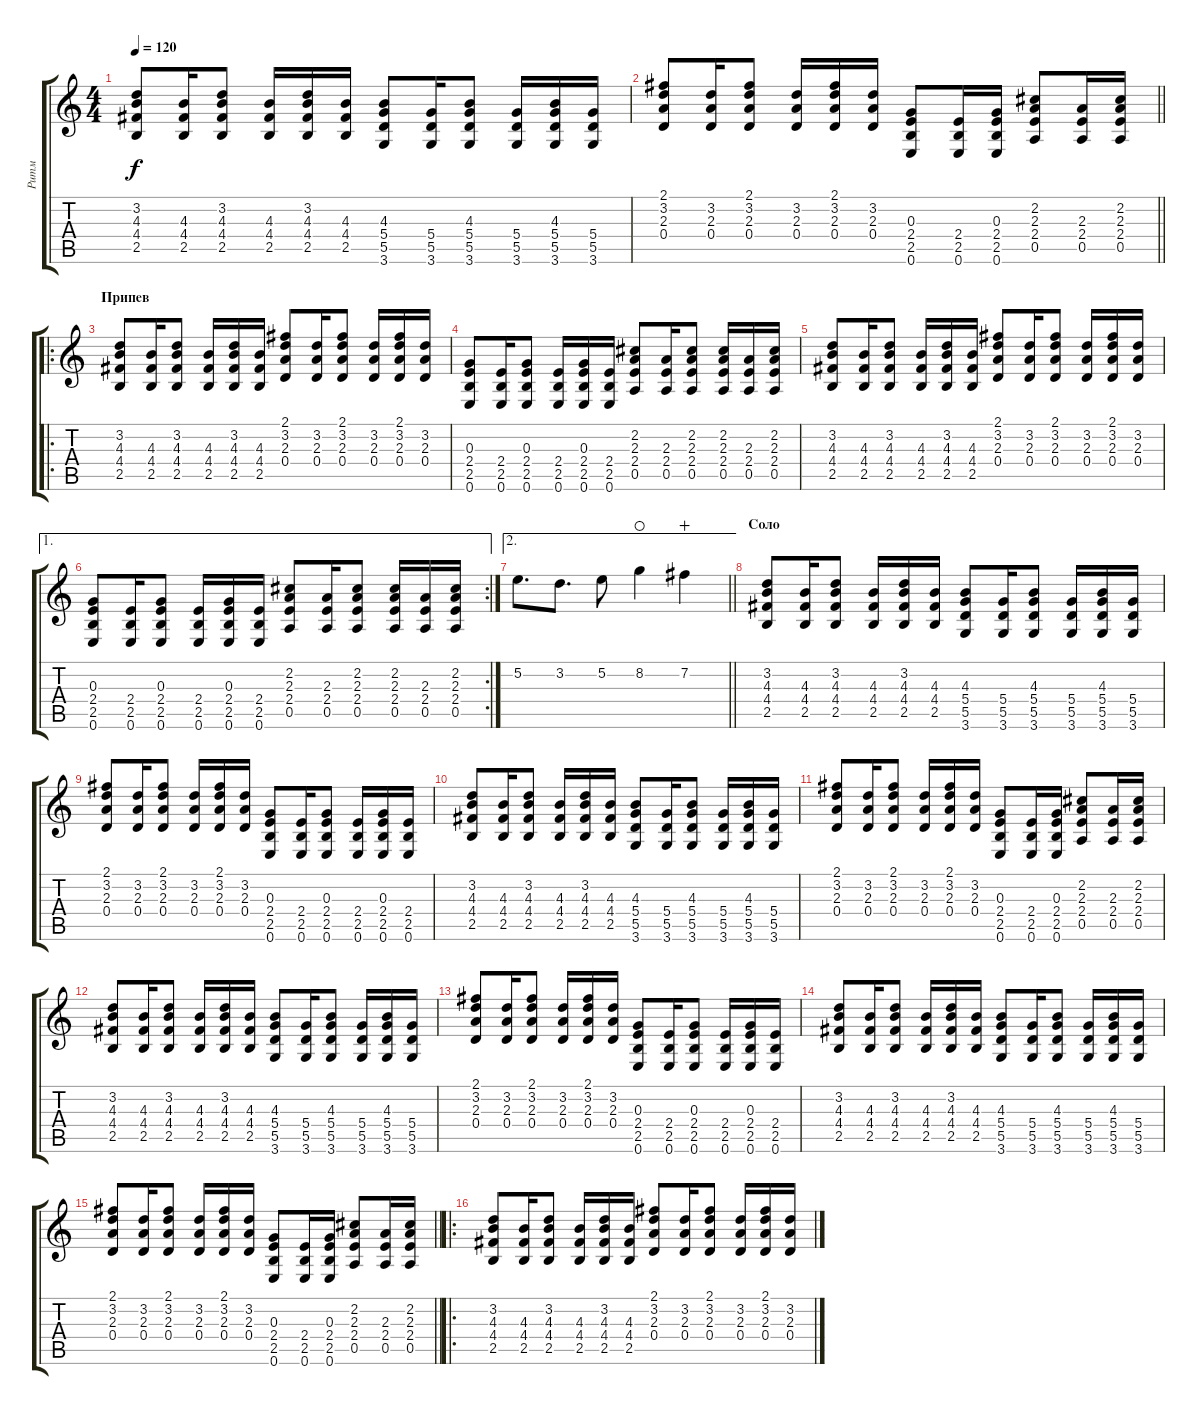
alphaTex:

\track ("Ритм" "Ритм") {instrument distortionguitar}
\staff {score tabs}
\tuning (E4 B3 G3 D3 A2 E2) {hide}
\ts (4 4)
\tempo 120
\clef g2
\ks c
(3.2 4.3 4.4 2.5).8{dy f} (4.3 4.4 2.5).16 (3.2 4.3 4.4 2.5).8 (4.3 4.4 2.5).16 (3.2 4.3 4.4 2.5).16 (4.3 4.4 2.5).16 (4.3 5.4 5.5 3.6).8 (5.4 5.5 3.6).16 (4.3 5.4 5.5 3.6).8 (5.4 5.5 3.6).16 (4.3 5.4 5.5 3.6).16 (5.4 5.5 3.6).16 |
\barLineRight lightlight
(2.1 3.2 2.3 0.4).8 (3.2 2.3 0.4).16 (2.1 3.2 2.3 0.4).8 (3.2 2.3 0.4).16 (2.1 3.2 2.3 0.4).16 (3.2 2.3 0.4).16 (0.3 2.4 2.5 0.6).8 (2.4 2.5 0.6).16 (0.3 2.4 2.5 0.6).16 (2.2 2.3 2.4 0.5).8 (2.3 2.4 0.5).16 (2.2 2.3 2.4 0.5).16 |
\ro
\section ("" "Припев")
(3.2 4.3 4.4 2.5).8 (4.3 4.4 2.5).16 (3.2 4.3 4.4 2.5).8 (4.3 4.4 2.5).16 (3.2 4.3 4.4 2.5).16 (4.3 4.4 2.5).16 (2.1 3.2 2.3 0.4).8 (3.2 2.3 0.4).16 (2.1 3.2 2.3 0.4).8 (3.2 2.3 0.4).16 (2.1 3.2 2.3 0.4).16 (3.2 2.3 0.4).16 |
(0.3 2.4 2.5 0.6).8 (2.4 2.5 0.6).16 (0.3 2.4 2.5 0.6).8 (2.4 2.5 0.6).16 (0.3 2.4 2.5 0.6).16 (2.4 2.5 0.6).16 (2.2 2.3 2.4 0.5).8 (2.3 2.4 0.5).16 (2.2 2.3 2.4 0.5).8 (2.2 2.3 2.4 0.5).16 (2.3 2.4 0.5).16 (2.2 2.3 2.4 0.5).16 |
(3.2 4.3 4.4 2.5).8 (4.3 4.4 2.5).16 (3.2 4.3 4.4 2.5).8 (4.3 4.4 2.5).16 (3.2 4.3 4.4 2.5).16 (4.3 4.4 2.5).16 (2.1 3.2 2.3 0.4).8 (3.2 2.3 0.4).16 (2.1 3.2 2.3 0.4).8 (3.2 2.3 0.4).16 (2.1 3.2 2.3 0.4).16 (3.2 2.3 0.4).16 |
\ae 1
\rc 2
(0.3 2.4 2.5 0.6).8 (2.4 2.5 0.6).16 (0.3 2.4 2.5 0.6).8 (2.4 2.5 0.6).16 (0.3 2.4 2.5 0.6).16 (2.4 2.5 0.6).16 (2.2 2.3 2.4 0.5).8 (2.3 2.4 0.5).16 (2.2 2.3 2.4 0.5).8 (2.2 2.3 2.4 0.5).16 (2.3 2.4 0.5).16 (2.2 2.3 2.4 0.5).16 |
\ae 2
\barLineRight lightlight
5.2.8{d} 3.2.8{d} 5.2.8 8.2.4{waho} 7.2.4{wahc} |
\section ("" "Соло")
(3.2 4.3 4.4 2.5).8 (4.3 4.4 2.5).16 (3.2 4.3 4.4 2.5).8 (4.3 4.4 2.5).16 (3.2 4.3 4.4 2.5).16 (4.3 4.4 2.5).16 (4.3 5.4 5.5 3.6).8 (5.4 5.5 3.6).16 (4.3 5.4 5.5 3.6).8 (5.4 5.5 3.6).16 (4.3 5.4 5.5 3.6).16 (5.4 5.5 3.6).16 |
(2.1 3.2 2.3 0.4).8 (3.2 2.3 0.4).16 (2.1 3.2 2.3 0.4).8 (3.2 2.3 0.4).16 (2.1 3.2 2.3 0.4).16 (3.2 2.3 0.4).16 (0.3 2.4 2.5 0.6).8 (2.4 2.5 0.6).16 (0.3 2.4 2.5 0.6).8 (2.4 2.5 0.6).16 (0.3 2.4 2.5 0.6).16 (2.4 2.5 0.6).16 |
(3.2 4.3 4.4 2.5).8 (4.3 4.4 2.5).16 (3.2 4.3 4.4 2.5).8 (4.3 4.4 2.5).16 (3.2 4.3 4.4 2.5).16 (4.3 4.4 2.5).16 (4.3 5.4 5.5 3.6).8 (5.4 5.5 3.6).16 (4.3 5.4 5.5 3.6).8 (5.4 5.5 3.6).16 (4.3 5.4 5.5 3.6).16 (5.4 5.5 3.6).16 |
(2.1 3.2 2.3 0.4).8 (3.2 2.3 0.4).16 (2.1 3.2 2.3 0.4).8 (3.2 2.3 0.4).16 (2.1 3.2 2.3 0.4).16 (3.2 2.3 0.4).16 (0.3 2.4 2.5 0.6).8 (2.4 2.5 0.6).16 (0.3 2.4 2.5 0.6).16 (2.2 2.3 2.4 0.5).8 (2.3 2.4 0.5).16 (2.2 2.3 2.4 0.5).16 |
(3.2 4.3 4.4 2.5).8 (4.3 4.4 2.5).16 (3.2 4.3 4.4 2.5).8 (4.3 4.4 2.5).16 (3.2 4.3 4.4 2.5).16 (4.3 4.4 2.5).16 (4.3 5.4 5.5 3.6).8 (5.4 5.5 3.6).16 (4.3 5.4 5.5 3.6).8 (5.4 5.5 3.6).16 (4.3 5.4 5.5 3.6).16 (5.4 5.5 3.6).16 |
(2.1 3.2 2.3 0.4).8 (3.2 2.3 0.4).16 (2.1 3.2 2.3 0.4).8 (3.2 2.3 0.4).16 (2.1 3.2 2.3 0.4).16 (3.2 2.3 0.4).16 (0.3 2.4 2.5 0.6).8 (2.4 2.5 0.6).16 (0.3 2.4 2.5 0.6).8 (2.4 2.5 0.6).16 (0.3 2.4 2.5 0.6).16 (2.4 2.5 0.6).16 |
(3.2 4.3 4.4 2.5).8 (4.3 4.4 2.5).16 (3.2 4.3 4.4 2.5).8 (4.3 4.4 2.5).16 (3.2 4.3 4.4 2.5).16 (4.3 4.4 2.5).16 (4.3 5.4 5.5 3.6).8 (5.4 5.5 3.6).16 (4.3 5.4 5.5 3.6).8 (5.4 5.5 3.6).16 (4.3 5.4 5.5 3.6).16 (5.4 5.5 3.6).16 |
\barLineRight lightlight
(2.1 3.2 2.3 0.4).8 (3.2 2.3 0.4).16 (2.1 3.2 2.3 0.4).8 (3.2 2.3 0.4).16 (2.1 3.2 2.3 0.4).16 (3.2 2.3 0.4).16 (0.3 2.4 2.5 0.6).8 (2.4 2.5 0.6).16 (0.3 2.4 2.5 0.6).16 (2.2 2.3 2.4 0.5).8 (2.3 2.4 0.5).16 (2.2 2.3 2.4 0.5).16 |
\ro
(3.2 4.3 4.4 2.5).8 (4.3 4.4 2.5).16 (3.2 4.3 4.4 2.5).8 (4.3 4.4 2.5).16 (3.2 4.3 4.4 2.5).16 (4.3 4.4 2.5).16 (2.1 3.2 2.3 0.4).8 (3.2 2.3 0.4).16 (2.1 3.2 2.3 0.4).8 (3.2 2.3 0.4).16 (2.1 3.2 2.3 0.4).16 (3.2 2.3 0.4).16
